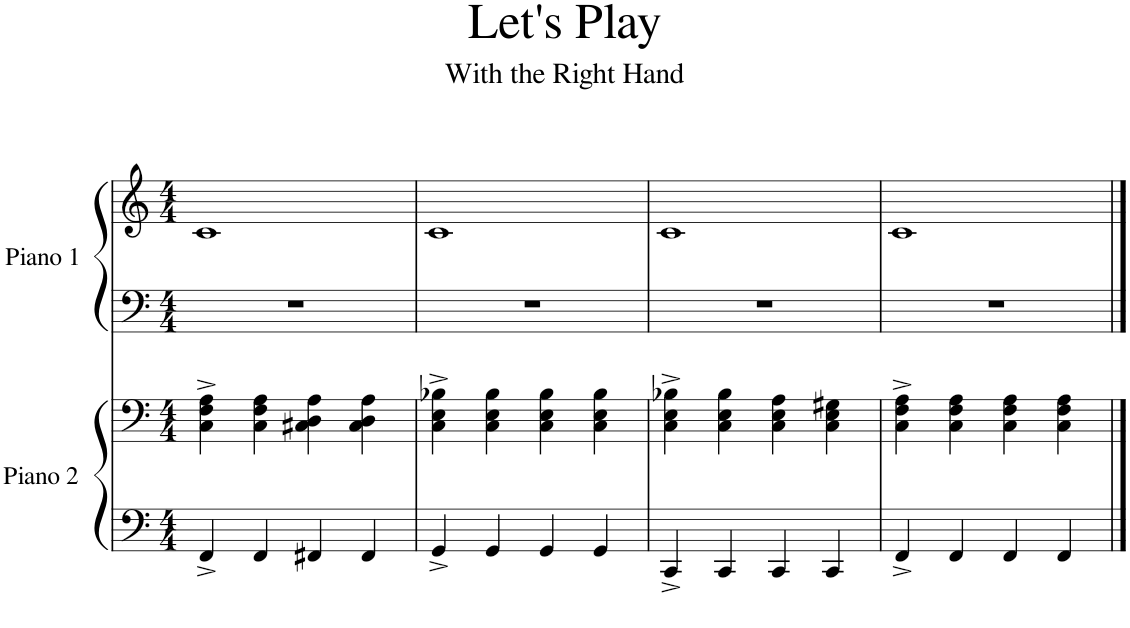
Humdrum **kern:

**kern	**kern	**kern	**kern
*part2	*part2	*part1	*part1
*staff4	*staff3	*staff2	*staff1
*I"Piano 2	*	*I"Piano 1	*
*I'Pno. 2	*	*I'Pno. 1	*
*clefF4	*clefF4	*clefF4	*clefG2
*k[]	*k[]	*k[]	*k[]
*M4/4	*M4/4	*M4/4	*M4/4
=1	=1	=1	=1
4FF^/	4C\^ 4F\^ 4A\^	1r	1c
4FF/	4C\ 4F\ 4A\	.	.
4FF#X/	4C#X\ 4D\ 4A\	.	.
4FF#/	4C#\ 4D\ 4A\	.	.
=2	=2	=2	=2
4GG^/	4C\^ 4E\^ 4B-X\^	1r	1c
4GG/	4C\ 4E\ 4B-\	.	.
4GG/	4C\ 4E\ 4B-\	.	.
4GG/	4C\ 4E\ 4B-\	.	.
=3	=3	=3	=3
4CC^/	4C\^ 4E\^ 4B-X\^	1r	1c
4CC/	4C\ 4E\ 4B-\	.	.
4CC/	4C\ 4E\ 4A\	.	.
4CC/	4C\ 4E\ 4G#X\	.	.
=4	=4	=4	=4
4FF^/	4C\^ 4F\^ 4A\^	1r	1c
4FF/	4C\ 4F\ 4A\	.	.
4FF/	4C\ 4F\ 4A\	.	.
4FF/	4C\ 4F\ 4A\	.	.
==	==	==	==
*-	*-	*-	*-
